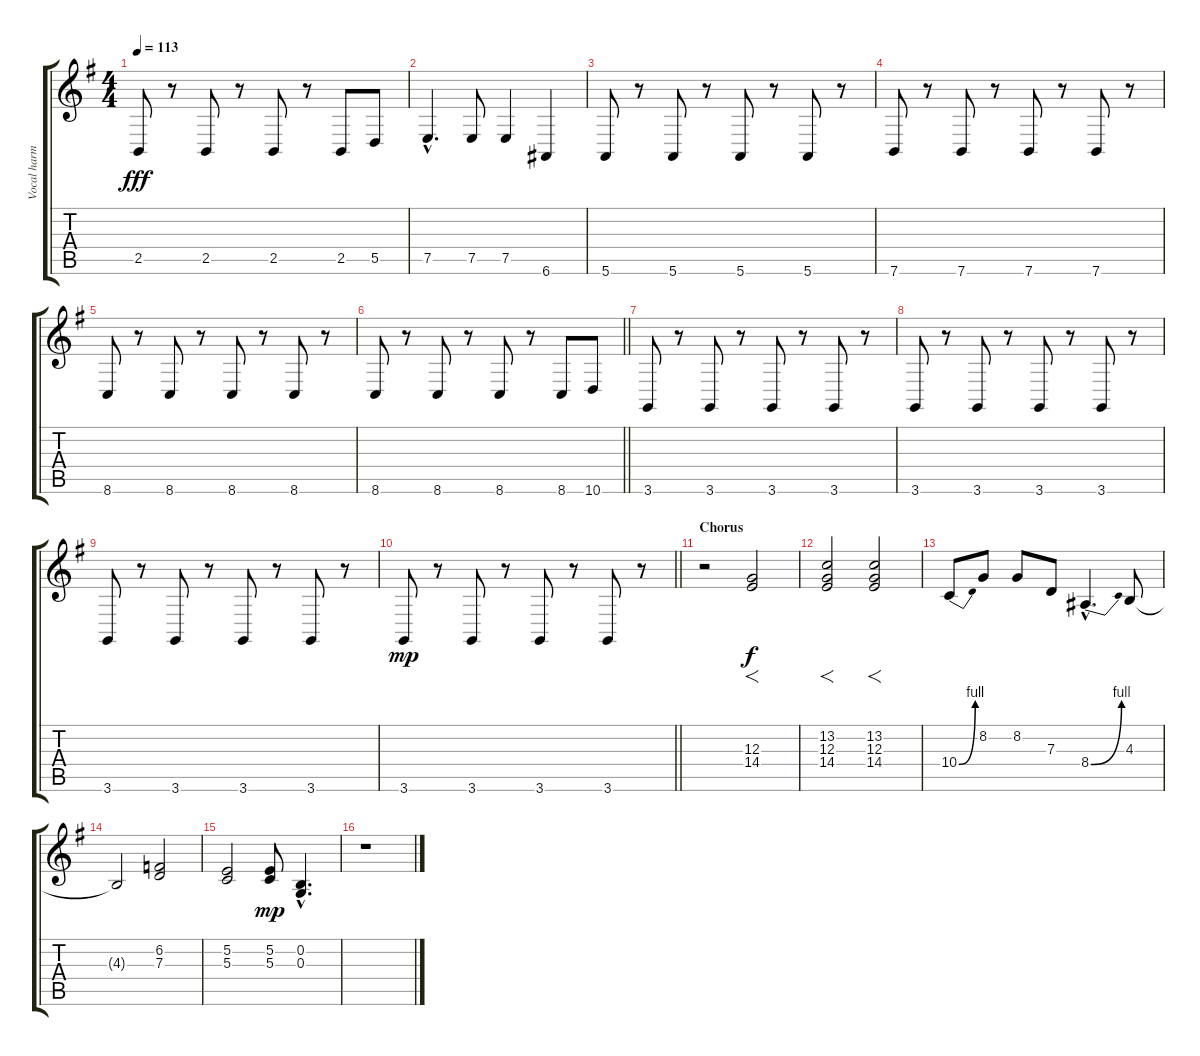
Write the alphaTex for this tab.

\track ("Vocal harmonies" "Vocal harm") {instrument shakuhachi}
\staff {score tabs}
\tuning (E4 B3 G3 D3 A2 E2) {hide}
\ts (4 4)
\tempo 113
\clef g2
\ks g
2.5.8{dy fff} r.8 2.5.8 r.8 2.5.8 r.8 2.5.8 5.5.8 |
7.5{hac}.4{d} 7.5.8 7.5.4 6.6.4 |
5.6.8 r.8 5.6.8 r.8 5.6.8 r.8 5.6.8 r.8 |
7.6.8 r.8 7.6.8 r.8 7.6.8 r.8 7.6.8 r.8 |
8.6.8 r.8 8.6.8 r.8 8.6.8 r.8 8.6.8 r.8 |
\barLineRight lightlight
8.6.8 r.8 8.6.8 r.8 8.6.8 r.8 8.6.8 10.6.8 |
3.6.8 r.8 3.6.8 r.8 3.6.8 r.8 3.6.8 r.8 |
3.6.8 r.8 3.6.8 r.8 3.6.8 r.8 3.6.8 r.8 |
3.6.8 r.8 3.6.8 r.8 3.6.8 r.8 3.6.8 r.8 |
\barLineRight lightlight
3.6.8{dy mp volume 16} r.8 3.6.8 r.8 3.6.8 r.8 3.6.8{instrument shakuhachi} r.8 |
\section ("" "Chorus")
r.2 (12.3 14.4).2{f dy f} |
(13.2 12.3 14.4).2{f} (13.2 12.3 14.4).2{f} |
10.4{be (bend 0 0 60 4)}.8 8.2.8 8.2.8 7.3.8 8.4{be (bend 0 0 60 4) hac}.4{d} 4.3.8 |
4.3{t}.2 (6.2 7.3).2 |
(5.2 5.3).2 (5.2 5.3).8{dy mp} (0.2{hac} 0.3{hac}).4{d} |
r.1
